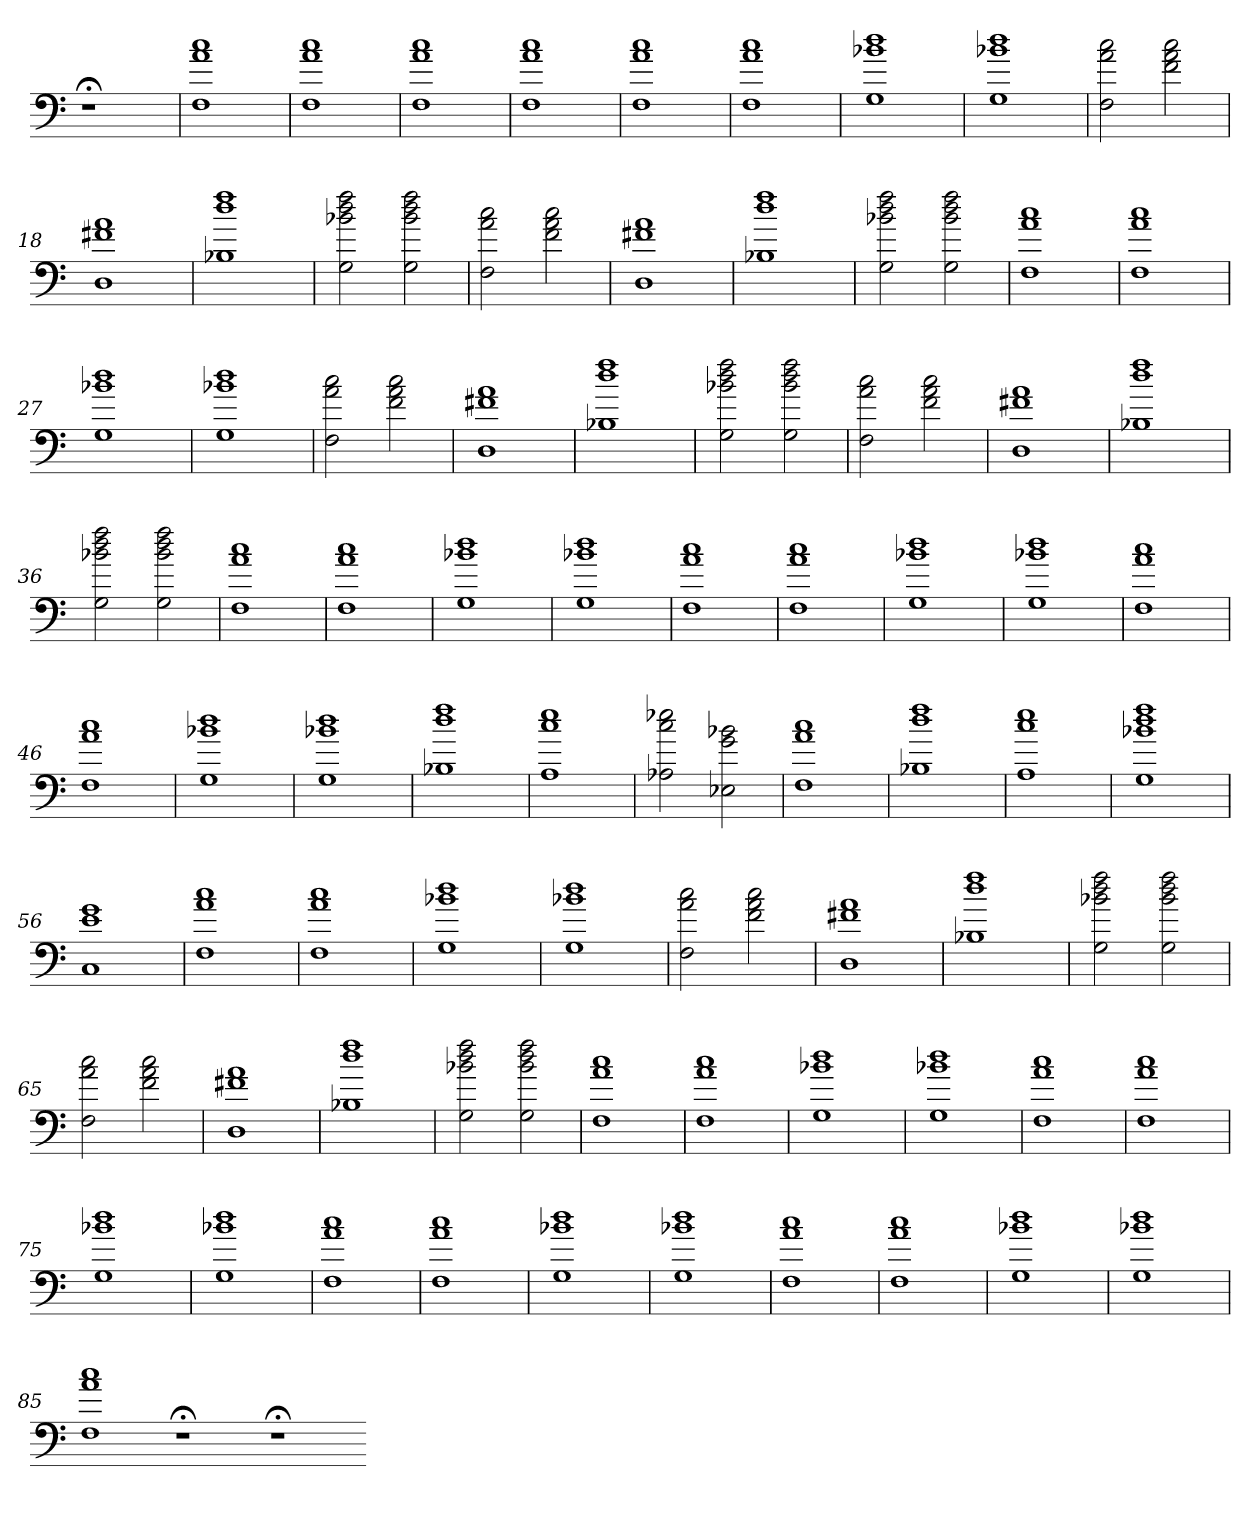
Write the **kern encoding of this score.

**kern
*part1
*staff1
=
1r;<
=1
1r
=2
1r
=3
1r
=4
1r
=5
1r
=6
1r
=7
1r
=8
1r
=9
1F 1a 1cc
=10
1F 1a 1cc
=11
1F 1a 1cc
=12
1F 1a 1cc
=13
1F 1a 1cc
=14
1F 1a 1cc
=15
1G 1b-X 1dd
=16
1G 1b-X 1dd
=17
2F 2a 2cc
2f 2a 2cc
=18
1D 1f#X 1a
=19
1B-X 1dd 1ff
=20
2G 2b-X 2dd 2ff
2G 2b- 2dd 2ff
=21
2F 2a 2cc
2f 2a 2cc
=22
1D 1f#X 1a
=23
1B-X 1dd 1ff
=24
2G 2b-X 2dd 2ff
2G 2b- 2dd 2ff
=25
1F 1a 1cc
=26
1F 1a 1cc
=27
1G 1b-X 1dd
=28
1G 1b-X 1dd
=29
2F 2a 2cc
2f 2a 2cc
=30
1D 1f#X 1a
=31
1B-X 1dd 1ff
=32
2G 2b-X 2dd 2ff
2G 2b- 2dd 2ff
=33
2F 2a 2cc
2f 2a 2cc
=34
1D 1f#X 1a
=35
1B-X 1dd 1ff
=36
2G 2b-X 2dd 2ff
2G 2b- 2dd 2ff
=37
1F 1a 1cc
=38
1F 1a 1cc
=39
1G 1b-X 1dd
=40
1G 1b-X 1dd
=41
1F 1a 1cc
=42
1F 1a 1cc
=43
1G 1b-X 1dd
=44
1G 1b-X 1dd
=45
1F 1a 1cc
=46
1F 1a 1cc
=47
1G 1b-X 1dd
=48
1G 1b-X 1dd
=49
1B-X 1dd 1ff
=50
1A 1cc 1ee
=51
2A-X 2cc 2ee-X
2E-X 2g 2b-X
=52
1F 1a 1cc
=53
1B-X 1dd 1ff
=54
1A 1cc 1ee
=55
1G 1b-X 1dd 1ff
=56
1C 1e 1g
=57
1F 1a 1cc
=58
1F 1a 1cc
=59
1G 1b-X 1dd
=60
1G 1b-X 1dd
=61
2F 2a 2cc
2f 2a 2cc
=62
1D 1f#X 1a
=63
1B-X 1dd 1ff
=64
2G 2b-X 2dd 2ff
2G 2b- 2dd 2ff
=65
2F 2a 2cc
2f 2a 2cc
=66
1D 1f#X 1a
=67
1B-X 1dd 1ff
=68
2G 2b-X 2dd 2ff
2G 2b- 2dd 2ff
=69
1F 1a 1cc
=70
1F 1a 1cc
=71
1G 1b-X 1dd
=72
1G 1b-X 1dd
=73
1F 1a 1cc
=74
1F 1a 1cc
=75
1G 1b-X 1dd
=76
1G 1b-X 1dd
=77
1F 1a 1cc
=78
1F 1a 1cc
=79
1G 1b-X 1dd
=80
1G 1b-X 1dd
=81
1F 1a 1cc
=82
1F 1a 1cc
=83
1G 1b-X 1dd
=84
1G 1b-X 1dd
=85
1F 1a 1cc
1r;<
1r;<
=-
*-
